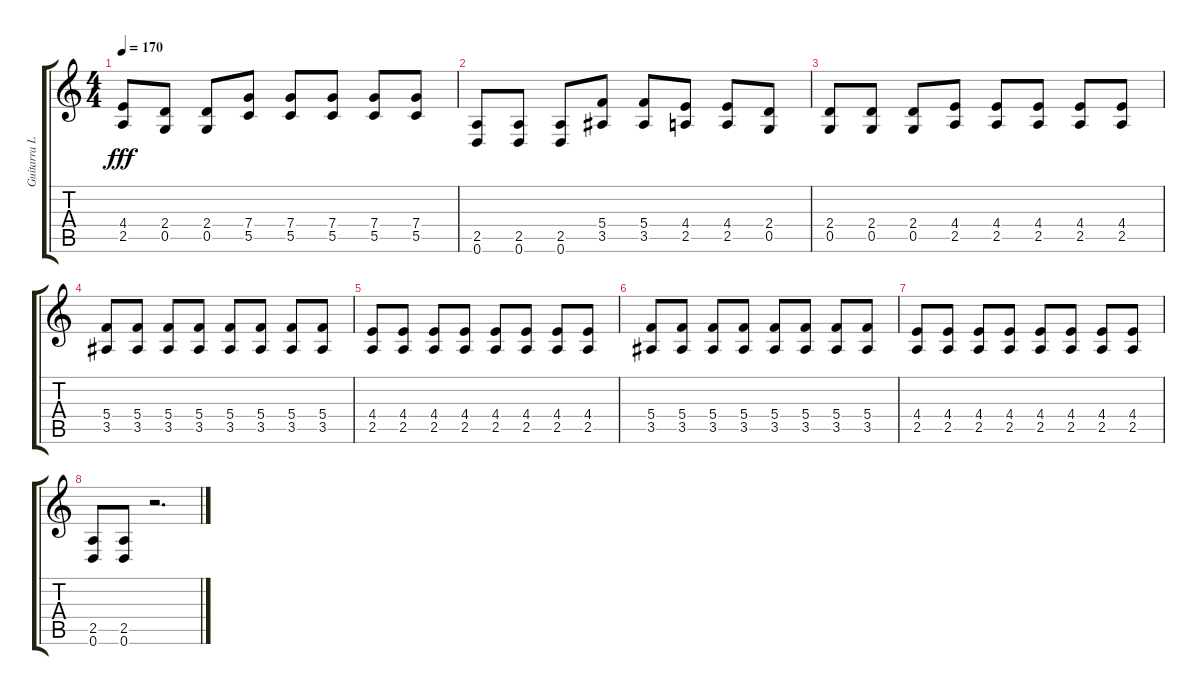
\track ("Guitarra Lider" "Guitarra L") {instrument overdrivenguitar}
\staff {score tabs}
\tuning (D4 A3 F3 C3 G2 D2) {hide}
\ts (4 4)
\tempo 170
\clef g2
\ks c
(4.4 2.5).8{dy fff} (2.4 0.5).8 (2.4 0.5).8 (7.4 5.5).8 (7.4 5.5).8 (7.4 5.5).8 (7.4 5.5).8 (7.4 5.5).8 |
(2.5 0.6).8 (2.5 0.6).8 (2.5 0.6).8 (5.4 3.5).8 (5.4 3.5).8 (4.4 2.5).8 (4.4 2.5).8 (2.4 0.5).8 |
(2.4 0.5).8 (2.4 0.5).8 (2.4 0.5).8 (4.4 2.5).8 (4.4 2.5).8 (4.4 2.5).8 (4.4 2.5).8 (4.4 2.5).8 |
(5.4 3.5).8 (5.4 3.5).8 (5.4 3.5).8 (5.4 3.5).8 (5.4 3.5).8 (5.4 3.5).8 (5.4 3.5).8 (5.4 3.5).8 |
(4.4 2.5).8 (4.4 2.5).8 (4.4 2.5).8 (4.4 2.5).8 (4.4 2.5).8 (4.4 2.5).8 (4.4 2.5).8 (4.4 2.5).8 |
(5.4 3.5).8 (5.4 3.5).8 (5.4 3.5).8 (5.4 3.5).8 (5.4 3.5).8 (5.4 3.5).8 (5.4 3.5).8 (5.4 3.5).8 |
(4.4 2.5).8 (4.4 2.5).8 (4.4 2.5).8 (4.4 2.5).8 (4.4 2.5).8 (4.4 2.5).8 (4.4 2.5).8 (4.4 2.5).8 |
(2.5 0.6).8 (2.5 0.6).8 r.2{d}
